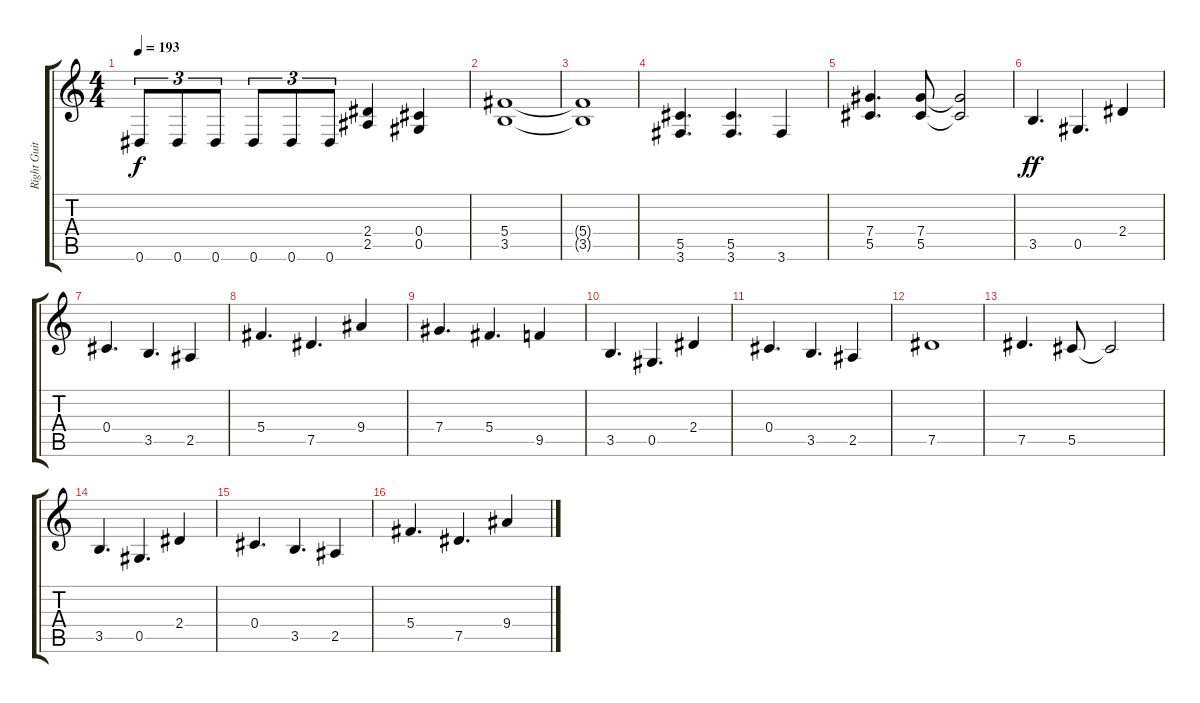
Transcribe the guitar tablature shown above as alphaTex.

\track ("Right Guitar" "Right Guit") {instrument distortionguitar}
\staff {score tabs}
\tuning (Eb4 Bb3 Gb3 Db3 Ab2 Eb2) {hide}
\ts (4 4)
\tempo 193
\clef g2
\ks c
0.6.8{tu (3 2) dy f} 0.6.8{tu (3 2)} 0.6.8{tu (3 2)} 0.6.8{tu (3 2)} 0.6.8{tu (3 2)} 0.6.8{tu (3 2)} (2.4 2.5).4 (0.4 0.5).4 |
(5.4 3.5).1 |
(5.4{t} 3.5{t}).1 |
(5.5 3.6).4{d} (5.5 3.6).4{d} 3.6.4 |
(7.4 5.5).4{d} (7.4 5.5).8 (7.4{t} 5.5{t}).2 |
3.5.4{d dy ff} 0.5.4{d} 2.4.4 |
0.4.4{d} 3.5.4{d} 2.5.4 |
5.4.4{d} 7.5.4{d} 9.4.4 |
7.4.4{d} 5.4.4{d} 9.5.4 |
3.5.4{d} 0.5.4{d} 2.4.4 |
0.4.4{d} 3.5.4{d} 2.5.4 |
7.5.1 |
7.5.4{d} 5.5.8 5.5{t}.2 |
3.5.4{d} 0.5.4{d} 2.4.4 |
0.4.4{d} 3.5.4{d} 2.5.4 |
5.4.4{d} 7.5.4{d} 9.4.4
